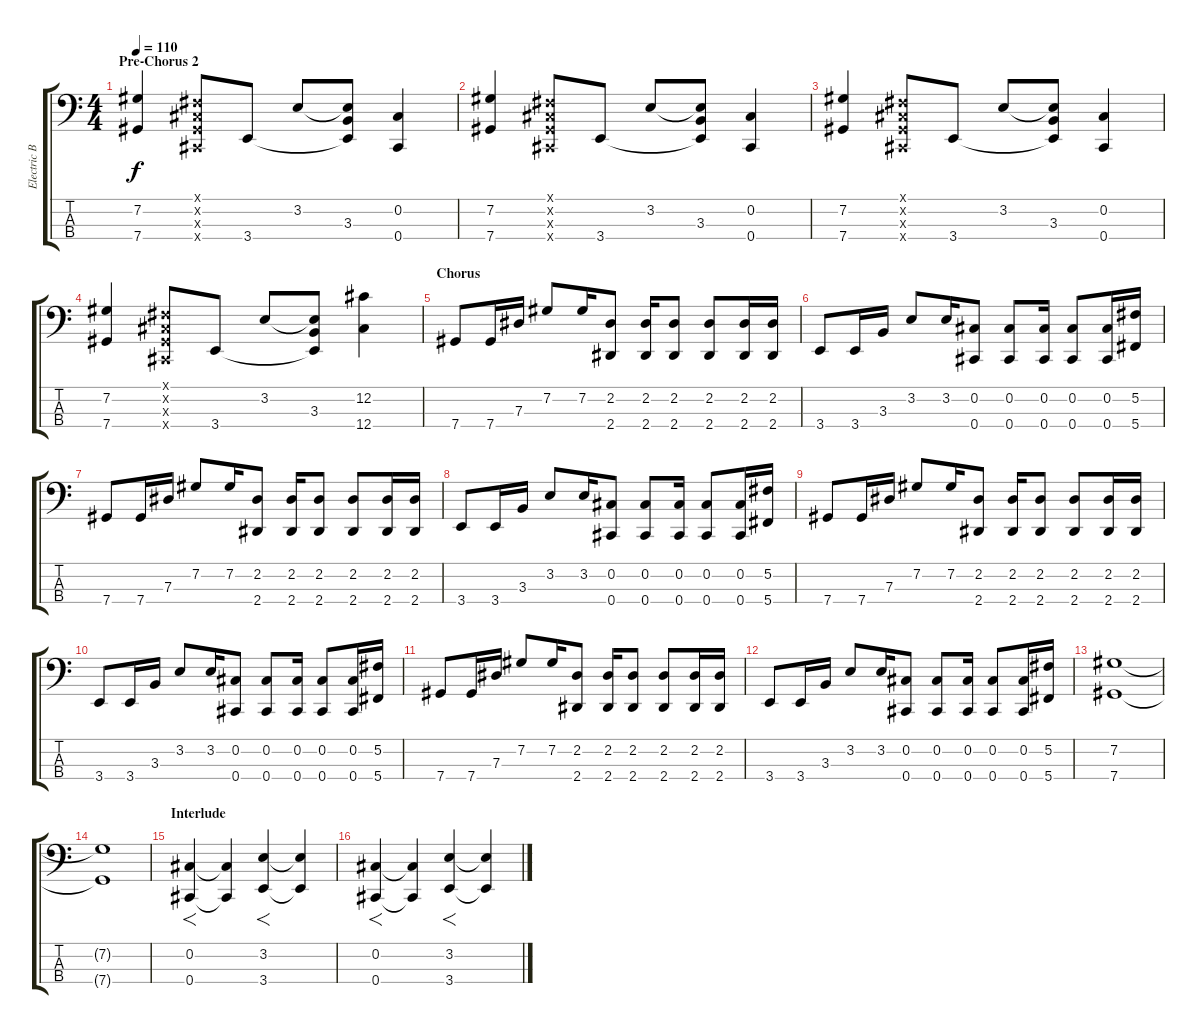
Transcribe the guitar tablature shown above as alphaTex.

\track ("Electric Bass (Pick)" "Electric B") {instrument electricbasspick}
\staff {score tabs}
\tuning (Gb2 Db2 Ab1 Db1) {hide}
\ts (4 4)
\section ("" "Pre-Chorus 2")
\tempo 110
\clef f4
\ks c
(7.2 7.4).4{dy f} (0.1{x} 0.2{x} 0.3{x} 0.4{x}).8 3.4.8 3.2.8 (3.2{t} 3.3 3.4{t}).8 (0.2 0.4).4 |
(7.2 7.4).4 (0.1{x} 0.2{x} 0.3{x} 0.4{x}).8 3.4.8 3.2.8 (3.2{t} 3.3 3.4{t}).8 (0.2 0.4).4 |
(7.2 7.4).4 (0.1{x} 0.2{x} 0.3{x} 0.4{x}).8 3.4.8 3.2.8 (3.2{t} 3.3 3.4{t}).8 (0.2 0.4).4 |
(7.2 7.4).4 (0.1{x} 0.2{x} 0.3{x} 0.4{x}).8 3.4.8 3.2.8 (3.2{t} 3.3 3.4{t}).8 (12.2 12.4).4 |
\section ("" "Chorus")
7.4.8 7.4.16 7.3.16 7.2.8 7.2.16 (2.2 2.4).8 (2.2 2.4).16 (2.2 2.4).8 (2.2 2.4).8 (2.2 2.4).16 (2.2 2.4).16 |
3.4.8 3.4.16 3.3.16 3.2.8 3.2.16 (0.2 0.4).8 (0.2 0.4).8 (0.2 0.4).16 (0.2 0.4).8 (0.2 0.4).16 (5.2 5.4).16 |
7.4.8 7.4.16 7.3.16 7.2.8 7.2.16 (2.2 2.4).8 (2.2 2.4).16 (2.2 2.4).8 (2.2 2.4).8 (2.2 2.4).16 (2.2 2.4).16 |
3.4.8 3.4.16 3.3.16 3.2.8 3.2.16 (0.2 0.4).8 (0.2 0.4).8 (0.2 0.4).16 (0.2 0.4).8 (0.2 0.4).16 (5.2 5.4).16 |
7.4.8 7.4.16 7.3.16 7.2.8 7.2.16 (2.2 2.4).8 (2.2 2.4).16 (2.2 2.4).8 (2.2 2.4).8 (2.2 2.4).16 (2.2 2.4).16 |
3.4.8 3.4.16 3.3.16 3.2.8 3.2.16 (0.2 0.4).8 (0.2 0.4).8 (0.2 0.4).16 (0.2 0.4).8 (0.2 0.4).16 (5.2 5.4).16 |
7.4.8 7.4.16 7.3.16 7.2.8 7.2.16 (2.2 2.4).8 (2.2 2.4).16 (2.2 2.4).8 (2.2 2.4).8 (2.2 2.4).16 (2.2 2.4).16 |
3.4.8 3.4.16 3.3.16 3.2.8 3.2.16 (0.2 0.4).8 (0.2 0.4).8 (0.2 0.4).16 (0.2 0.4).8 (0.2 0.4).16 (5.2 5.4).16 |
(7.2 7.4).1 |
(7.2{t} 7.4{t}).1 |
\section ("" "Interlude")
(0.2 0.4).4{f} (0.2{t} 0.4{t}).4 (3.2 3.4).4{f} (3.2{t} 3.4{t}).4 |
(0.2 0.4).4{f} (0.2{t} 0.4{t}).4 (3.2 3.4).4{f} (3.2{t} 3.4{t}).4
